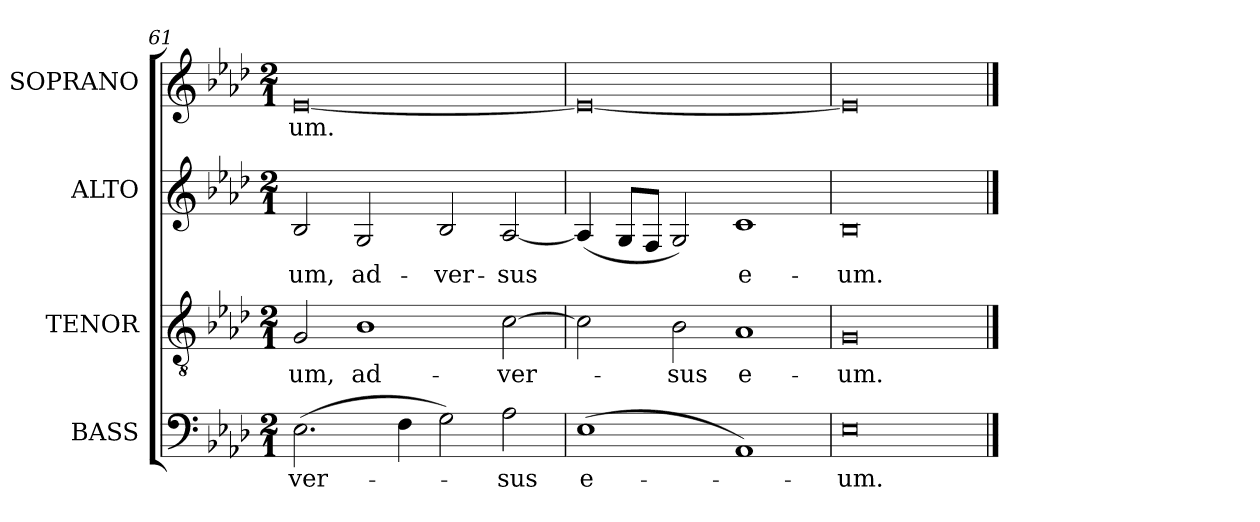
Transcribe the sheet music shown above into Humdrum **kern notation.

**kern	**text	**kern	**text	**kern	**text	**kern	**text
*part4	*part4	*part3	*part3	*part2	*part2	*part1	*part1
*staff4	*staff4	*staff3	*staff3	*staff2	*staff2	*staff1	*staff1
*I"BASS	*	*I"TENOR	*	*I"ALTO	*	*I"SOPRANO	*
*I'B.	*	*I'T.	*	*I'A.	*	*I'S.	*
*clefF4	*	*clefGv2	*	*clefG2	*	*clefG2	*
*	*	*ITrd7c12	*	*	*	*	*
*k[b-e-a-d-]	*	*k[b-e-a-d-]	*	*k[b-e-a-d-]	*	*k[b-e-a-d-]	*
*A-:	*	*A-:	*	*A-:	*	*A-:	*
*M2/1	*	*M2/1	*	*M2/1	*	*M2/1	*
=61	=61	=61	=61	=61	=61	=61	=61
!	!LO:LY:b:color=#000000	!	!	!	!	!	!
!	!	!	!LO:LY:b:color=#000000	!	!	!	!
!	!	!	!	!	!LO:LY:b:color=#000000	!	!
!	!	!	!	!	!	!	!LO:LY:b:color=#000000
(2.E-i\	-ver-	2GGi/	-um,	2B-i/	-um,	[0e-i	-um.
!	!	!	!LO:LY:b:color=#000000	!	!	!	!
!	!	!	!	!	!LO:LY:b:color=#000000	!	!
.	.	1BB-i	ad-	2Gi/	ad-	.	.
4Fi\	.	.	.	.	.	.	.
!	!	!	!	!	!LO:LY:b:color=#000000	!	!
2Gi\)	.	.	.	2B-i/	-ver-	.	.
!	!LO:LY:b:color=#000000	!	!	!	!	!	!
!	!	!	!LO:LY:b:color=#000000	!	!	!	!
!	!	!	!	!	!LO:LY:b:color=#000000	!	!
2A-i\	-sus	[2Ci\	-ver-	[2A-i/	-sus	.	.
=62	=62	=62	=62	=62	=62	=62	=62
!	!LO:LY:b:color=#000000	!	!	!	!	!	!
(1E-i	e-	2Ci\]	.	(4A-i/]	.	0e-i_	.
.	.	.	.	8Gi/L	.	.	.
.	.	.	.	8Fi/J	.	.	.
!	!	!	!LO:LY:b:color=#000000	!	!	!	!
.	.	2BB-i\	-sus	2Gi/)	.	.	.
!	!	!	!LO:LY:b:color=#000000	!	!	!	!
!	!	!	!	!	!LO:LY:b:color=#000000	!	!
1AA-i)	.	1AA-i	e-	1ci	e-	.	.
=63	=63	=63	=63	=63	=63	=63	=63
!	!LO:LY:b:color=#000000	!	!	!	!	!	!
!	!	!	!LO:LY:b:color=#000000	!	!	!	!
!	!	!	!	!	!LO:LY:b:color=#000000	!	!
0E-i	-um.	0GGi	-um.	0B-i	-um.	0e-i]	.
==	==	==	==	==	==	==	==
*-	*-	*-	*-	*-	*-	*-	*-
